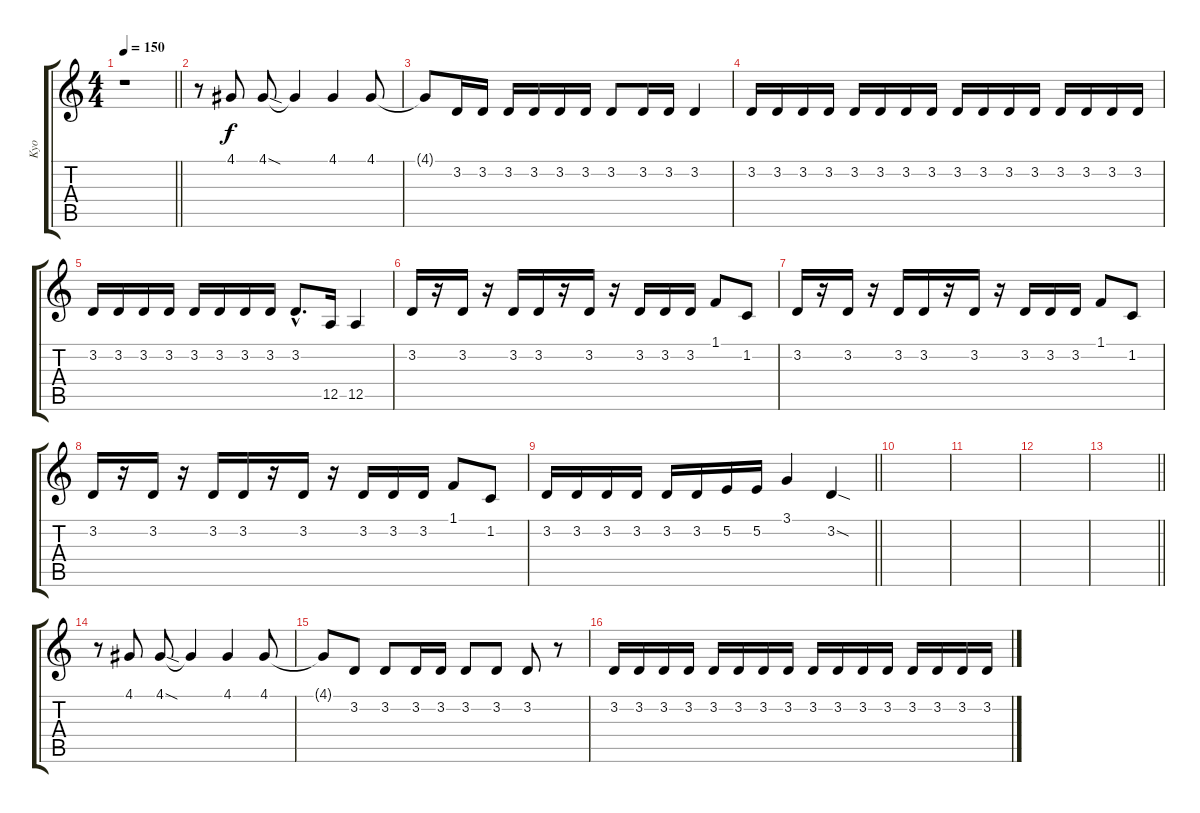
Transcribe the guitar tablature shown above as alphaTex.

\track ("Kyo" "Kyo") {instrument sopranosax}
\staff {score tabs}
\tuning (E4 B3 G3 D3 A2 E2) {hide}
\ts (4 4)
\tempo 150
\clef g2
\barLineRight lightlight
\ks c
r.1{dy f} |
r.8 4.1.8 4.1{sod}.8 4.1{t}.4 4.1.4 4.1.8 |
4.1{t}.8 3.2.16 3.2.16 3.2.16 3.2.16 3.2.16 3.2.16 3.2.8 3.2.16 3.2.16 3.2.4 |
3.2.16 3.2.16 3.2.16 3.2.16 3.2.16 3.2.16 3.2.16 3.2.16 3.2.16 3.2.16 3.2.16 3.2.16 3.2.16 3.2.16 3.2.16 3.2.16 |
3.2.16 3.2.16 3.2.16 3.2.16 3.2.16 3.2.16 3.2.16 3.2.16 3.2{hac}.8{d} 12.5.16 12.5.4 |
3.2.16 r.16 3.2.16 r.16 3.2.16 3.2.16 r.16 3.2.16 r.16 3.2.16 3.2.16 3.2.16 1.1.8 1.2.8 |
3.2.16 r.16 3.2.16 r.16 3.2.16 3.2.16 r.16 3.2.16 r.16 3.2.16 3.2.16 3.2.16 1.1.8 1.2.8 |
3.2.16 r.16 3.2.16 r.16 3.2.16 3.2.16 r.16 3.2.16 r.16 3.2.16 3.2.16 3.2.16 1.1.8 1.2.8 |
\barLineRight lightlight
3.2.16 3.2.16 3.2.16 3.2.16 3.2.16 3.2.16 5.2.16 5.2.16 3.1.4 3.2{sod}.4 |
|
|
|
\barLineRight lightlight
|
r.8 4.1.8 4.1{sod}.8 4.1{t}.4 4.1.4 4.1.8 |
4.1{t}.8 3.2.8 3.2.8 3.2.16 3.2.16 3.2.8 3.2.8 3.2.8 r.8 |
3.2.16 3.2.16 3.2.16 3.2.16 3.2.16 3.2.16 3.2.16 3.2.16 3.2.16 3.2.16 3.2.16 3.2.16 3.2.16 3.2.16 3.2.16 3.2.16
